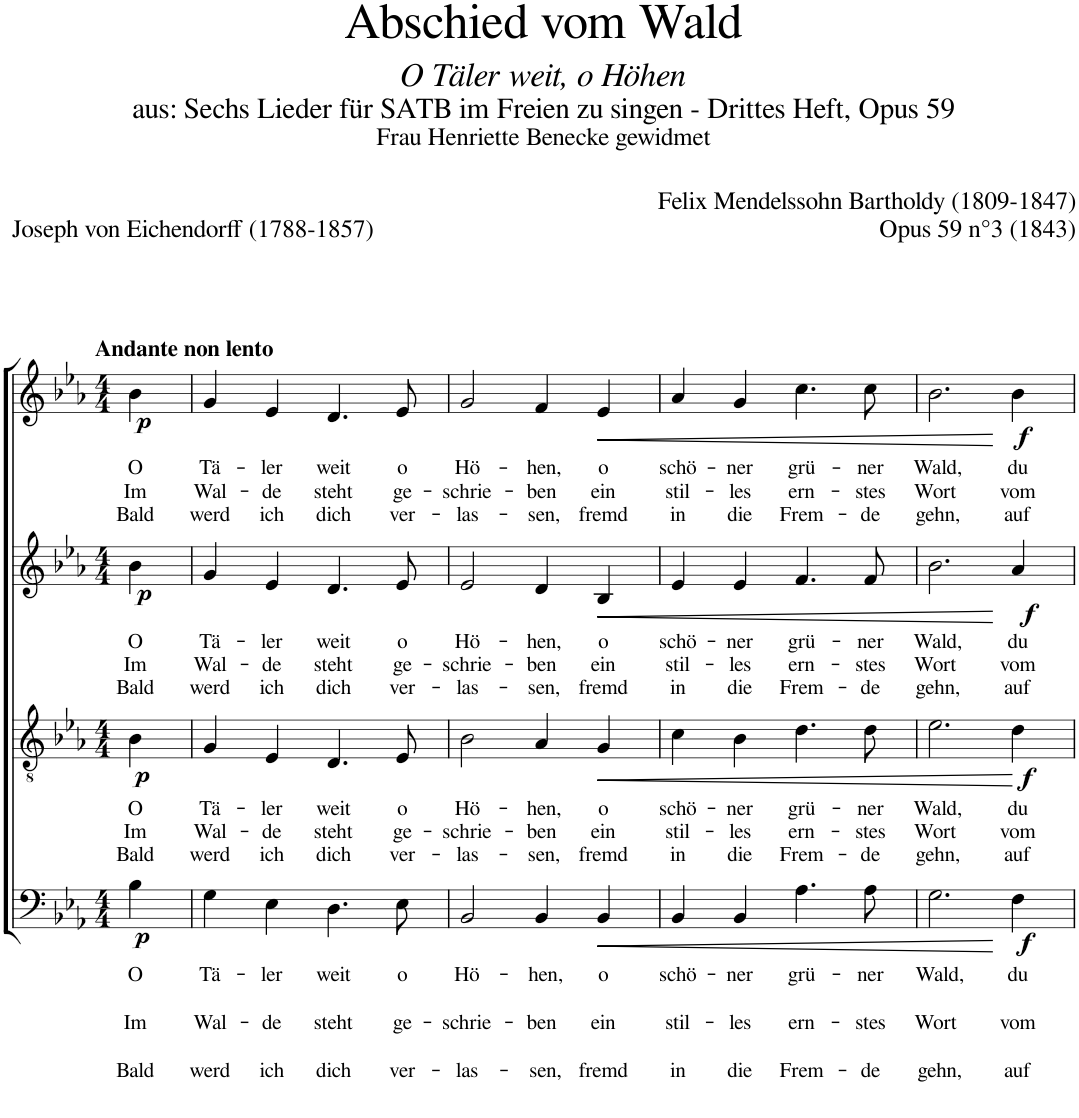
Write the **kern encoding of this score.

**kern	**text	**text	**text	**dynam	**kern	**text	**text	**text	**dynam	**kern	**text	**text	**text	**dynam	**kern	**text	**text	**text	**dynam
*part4	*part4	*part4	*part4	*part4	*part3	*part3	*part3	*part3	*part3	*part2	*part2	*part2	*part2	*part2	*part1	*part1	*part1	*part1	*part1
*staff4	*staff4	*staff4	*staff4	*staff4	*staff3	*staff3	*staff3	*staff3	*staff3	*staff2	*staff2	*staff2	*staff2	*staff2	*staff1	*staff1	*staff1	*staff1	*staff1
*I"Bass	*	*	*	*	*I"Tenor	*	*	*	*	*I"Alt	*	*	*	*	*I"Sopran	*	*	*	*
*clefF4	*	*	*	*	*clefGv2	*	*	*	*	*clefG2	*	*	*	*	*clefG2	*	*	*	*
*k[b-e-a-]	*	*	*	*	*k[b-e-a-]	*	*	*	*	*k[b-e-a-]	*	*	*	*	*k[b-e-a-]	*	*	*	*
*M4/4	*	*	*	*	*M4/4	*	*	*	*	*M4/4	*	*	*	*	*M4/4	*	*	*	*
=1	=1	=1	=1	=1	=1	=1	=1	=1	=1	=1	=1	=1	=1	=1	=1	=1	=1	=1	=1
!	!	!	!	!	!	!	!	!	!	!	!	!	!	!	!LO:TX:a:B:t=Andante non lento	!	!	!	!
!	!LO:LY:b	!LO:LY:b	!LO:LY:b	!LO:DY:b	!	!LO:LY:b	!LO:LY:b	!LO:LY:b	!LO:DY:b	!	!LO:LY:b	!LO:LY:b	!LO:LY:b	!LO:DY:b	!	!LO:LY:b	!LO:LY:b	!LO:LY:b	!LO:DY:b
4B-\	O	Im	Bald	p	4B-\	O	Im	Bald	p	4b-\	O	Im	Bald	p	4b-\	O	Im	Bald	p
=2	=2	=2	=2	=2	=2	=2	=2	=2	=2	=2	=2	=2	=2	=2	=2	=2	=2	=2	=2
!	!LO:LY:b	!LO:LY:b	!LO:LY:b	!	!	!LO:LY:b	!LO:LY:b	!LO:LY:b	!	!	!LO:LY:b	!LO:LY:b	!LO:LY:b	!	!	!LO:LY:b	!LO:LY:b	!LO:LY:b	!
4G\	Tä-	Wal-	werd	.	4G/	Tä-	Wal-	werd	.	4g/	Tä-	Wal-	werd	.	4g/	Tä-	Wal-	werd	.
!	!LO:LY:b	!LO:LY:b	!LO:LY:b	!	!	!LO:LY:b	!LO:LY:b	!LO:LY:b	!	!	!LO:LY:b	!LO:LY:b	!LO:LY:b	!	!	!LO:LY:b	!LO:LY:b	!LO:LY:b	!
4E-\	ler	de	ich	.	4E-/	ler	de	ich	.	4e-/	ler	de	ich	.	4e-/	ler	de	ich	.
!	!LO:LY:b	!LO:LY:b	!LO:LY:b	!	!	!LO:LY:b	!LO:LY:b	!LO:LY:b	!	!	!LO:LY:b	!LO:LY:b	!LO:LY:b	!	!	!LO:LY:b	!LO:LY:b	!LO:LY:b	!
4.D\	weit	steht	dich	.	4.D/	weit	steht	dich	.	4.d/	weit	steht	dich	.	4.d/	weit	steht	dich	.
!	!LO:LY:b	!LO:LY:b	!LO:LY:b	!	!	!LO:LY:b	!LO:LY:b	!LO:LY:b	!	!	!LO:LY:b	!LO:LY:b	!LO:LY:b	!	!	!LO:LY:b	!LO:LY:b	!LO:LY:b	!
8E-\	o	ge-	ver-	.	8E-/	o	ge-	ver-	.	8e-/	o	ge-	ver-	.	8e-/	o	ge-	ver-	.
=3	=3	=3	=3	=3	=3	=3	=3	=3	=3	=3	=3	=3	=3	=3	=3	=3	=3	=3	=3
!	!LO:LY:b	!LO:LY:b	!LO:LY:b	!	!	!LO:LY:b	!LO:LY:b	!LO:LY:b	!	!	!LO:LY:b	!LO:LY:b	!LO:LY:b	!	!	!LO:LY:b	!LO:LY:b	!LO:LY:b	!
2BB-/	Hö-	schrie-	las-	.	2B-\	Hö-	schrie-	las-	.	2e-/	Hö-	schrie-	las-	.	2g/	Hö-	schrie-	las-	.
!	!LO:LY:b	!LO:LY:b	!LO:LY:b	!	!	!LO:LY:b	!LO:LY:b	!LO:LY:b	!	!	!LO:LY:b	!LO:LY:b	!LO:LY:b	!	!	!LO:LY:b	!LO:LY:b	!LO:LY:b	!
4BB-/	hen,	ben	sen,	.	4A-/	hen,	ben	sen,	.	4d/	hen,	ben	sen,	.	4f/	hen,	ben	sen,	.
!	!LO:LY:b	!LO:LY:b	!LO:LY:b	!LO:HP:b	!	!LO:LY:b	!LO:LY:b	!LO:LY:b	!LO:HP:b	!	!LO:LY:b	!LO:LY:b	!LO:LY:b	!LO:HP:b	!	!LO:LY:b	!LO:LY:b	!LO:LY:b	!LO:HP:b
4BB-/	o	ein	fremd	<	4G/	o	ein	fremd	<	4B-/	o	ein	fremd	<	4e-/	o	ein	fremd	<
=4	=4	=4	=4	=4	=4	=4	=4	=4	=4	=4	=4	=4	=4	=4	=4	=4	=4	=4	=4
!	!LO:LY:b	!LO:LY:b	!LO:LY:b	!	!	!LO:LY:b	!LO:LY:b	!LO:LY:b	!	!	!LO:LY:b	!LO:LY:b	!LO:LY:b	!	!	!LO:LY:b	!LO:LY:b	!LO:LY:b	!
4BB-/	schö-	stil-	in	.	4c\	schö-	stil-	in	.	4e-/	schö-	stil-	in	.	4a-/	schö-	stil-	in	.
!	!LO:LY:b	!LO:LY:b	!LO:LY:b	!	!	!LO:LY:b	!LO:LY:b	!LO:LY:b	!	!	!LO:LY:b	!LO:LY:b	!LO:LY:b	!	!	!LO:LY:b	!LO:LY:b	!LO:LY:b	!
4BB-/	ner	les	die	.	4B-\	ner	les	die	.	4e-/	ner	les	die	.	4g/	ner	les	die	.
!	!LO:LY:b	!LO:LY:b	!LO:LY:b	!	!	!LO:LY:b	!LO:LY:b	!LO:LY:b	!	!	!LO:LY:b	!LO:LY:b	!LO:LY:b	!	!	!LO:LY:b	!LO:LY:b	!LO:LY:b	!
4.A-\	grü-	ern-	Frem-	.	4.d\	grü-	ern-	Frem-	.	4.f/	grü-	ern-	Frem-	.	4.cc\	grü-	ern-	Frem-	.
!	!LO:LY:b	!LO:LY:b	!LO:LY:b	!	!	!LO:LY:b	!LO:LY:b	!LO:LY:b	!	!	!LO:LY:b	!LO:LY:b	!LO:LY:b	!	!	!LO:LY:b	!LO:LY:b	!LO:LY:b	!
8A-\	ner	stes	de	.	8d\	ner	stes	de	.	8f/	ner	stes	de	.	8cc\	ner	stes	de	.
=5	=5	=5	=5	=5	=5	=5	=5	=5	=5	=5	=5	=5	=5	=5	=5	=5	=5	=5	=5
!	!LO:LY:b	!LO:LY:b	!LO:LY:b	!	!	!LO:LY:b	!LO:LY:b	!LO:LY:b	!	!	!LO:LY:b	!LO:LY:b	!LO:LY:b	!	!	!LO:LY:b	!LO:LY:b	!LO:LY:b	!
2.G\	Wald,	Wort	gehn,	.	2.e-\	Wald,	Wort	gehn,	.	2.b-\	Wald,	Wort	gehn,	.	2.b-\	Wald,	Wort	gehn,	.
!	!LO:LY:b	!LO:LY:b	!LO:LY:b	!LO:DY:n=1:b	!	!LO:LY:b	!LO:LY:b	!LO:LY:b	!LO:DY:n=1:b	!	!LO:LY:b	!LO:LY:b	!LO:LY:b	!LO:DY:n=1:b	!	!LO:LY:b	!LO:LY:b	!LO:LY:b	!LO:DY:n=1:b
4F\	du	vom	auf	[ f	4d\	du	vom	auf	[ f	4a-/	du	vom	auf	[ f	4b-\	du	vom	auf	[ f
=	=	=	=	=	=	=	=	=	=	=	=	=	=	=	=	=	=	=	=
*-	*-	*-	*-	*-	*-	*-	*-	*-	*-	*-	*-	*-	*-	*-	*-	*-	*-	*-	*-
